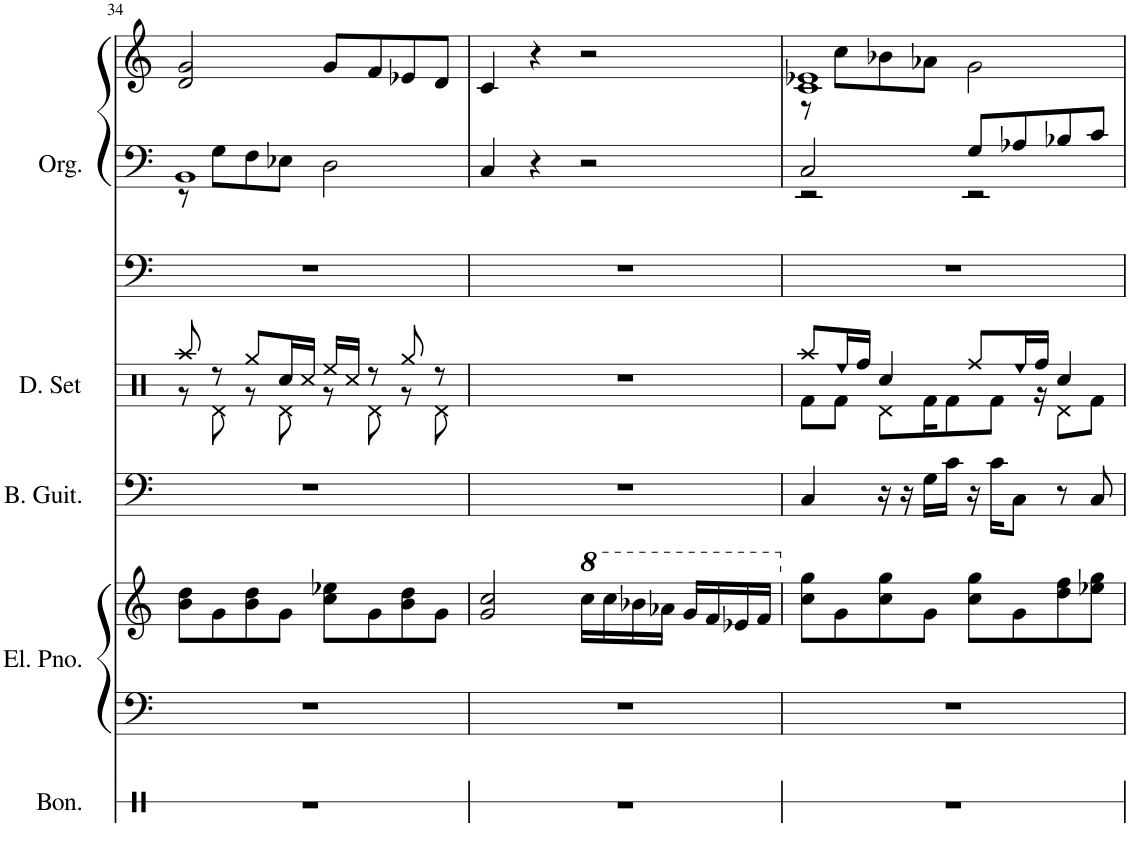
**kern	**kern	**kern	**kern	**kern	**kern	**kern	**kern
*part5	*part4	*part4	*part3	*part2	*part1	*part1	*part1
*staff8	*staff7	*staff6	*staff5	*staff4	*staff3	*staff2	*staff1
*I"Bongos	*I"Electric Piano	*	*I"Bass Guitar	*I"Drumset	*I"Organ	*	*
*I'Bon.	*I'El. Pno.	*	*I'B. Guit.	*I'D. Set	*I'Org.	*	*
!!LO:PB:g=z
*clefX	*clefF4	*clefG2	*clefF4	*clefX	*clefF4	*clefF4	*clefG2
*	*	*	*Trd7c12	*	*	*	*
*k[]	*k[]	*k[]	*k[]	*k[]	*k[]	*k[]	*k[]
*M4/4	*M4/4	*M4/4	*M4/4	*M4/4	*M4/4	*M4/4	*M4/4
=34	=34	=34	=34	=34	=34	=34	=34
*	*	*	*	*^	*	*^	*
1r	1r	8b\ 8dd\L	1r	8Raa/	8r	1r	1BB	8r	2d/ 2g/
.	.	8g\	.	8r	8Rd\	.	.	8G\L	.
.	.	8b\ 8dd\	.	8Rgg/L	8r	.	.	8F\	.
.	.	8g\J	.	16Rcc/L	8Rd\	.	.	8E-X\J	.
.	.	.	.	16Rcc/JJ	.	.	.	.	.
.	.	8cc\ 8ee-X\L	.	16Ree/LL	8r	.	.	2D\	8g/L
.	.	.	.	16Rcc/JJ	.	.	.	.	.
.	.	8g\	.	8r	8Rd\	.	.	.	8f/
.	.	8b\ 8dd\	.	8Rgg/	8r	.	.	.	8e-X/
.	.	8g\J	.	8r	8Rd\	.	.	.	8d/J
*	*	*	*	*v	*v	*	*v	*v	*
=35	=35	=35	=35	=35	=35	=35	=35
1r	1r	2g/ 2cc/	1r	1r	1r	4C/	4c/
.	.	.	.	.	.	4r	4r
*	*	*8va	*	*	*	*	*
.	.	16ccc\LL	.	.	.	2r	2r
.	.	16ccc\	.	.	.	.	.
.	.	16bb-X\	.	.	.	.	.
.	.	16aa-X\JJ	.	.	.	.	.
.	.	16gg/LL	.	.	.	.	.
.	.	16ff/	.	.	.	.	.
.	.	16ee-X/	.	.	.	.	.
.	.	16ff/JJ	.	.	.	.	.
=36	=36	=36	=36	=36	=36	=36	=36
*	*	*X8va	*	*	*	*	*
*	*	*	*	*^	*	*^	*^
1r	1r	8cc\ 8gg\L	4C/	8Raa/L	8Rf\L	1r	2C/	2r	1c 1e-X	8r
.	.	8g\	.	16Ree/L	8Rf\J	.	.	.	.	8cc\L
.	.	.	.	16Rff/JJ	.	.	.	.	.	.
.	.	8cc\ 8gg\	16r	4Rcc/	8Rd\L	.	.	.	.	8b-X\
.	.	.	16r	.	.	.	.	.	.	.
.	.	8g\J	16G\LL	.	16Rf\K	.	.	.	.	8a-X\J
.	.	.	16c\JJ	.	8Rf\	.	.	.	.	.
.	.	8cc\ 8gg\L	16r	8Rff/L	.	.	8G/L	2r	.	2g\
.	.	.	16c\KL	.	8Rf\J	.	.	.	.	.
.	.	8g\	8C\J	16Ree/L	.	.	8A-X/	.	.	.
.	.	.	.	16Rff/JJ	16r	.	.	.	.	.
.	.	8dd\ 8ff\	8r	4Rcc/	8Rd\L	.	8B-X/	.	.	.
.	.	8ee-X\ 8gg\J	8C/	.	8Rf\J	.	8c/J	.	.	.
*	*	*	*	*	*	*	*v	*v	*	*
*	*	*	*	*v	*v	*	*	*v	*v
=	=	=	=	=	=	=	=
*-	*-	*-	*-	*-	*-	*-	*-
